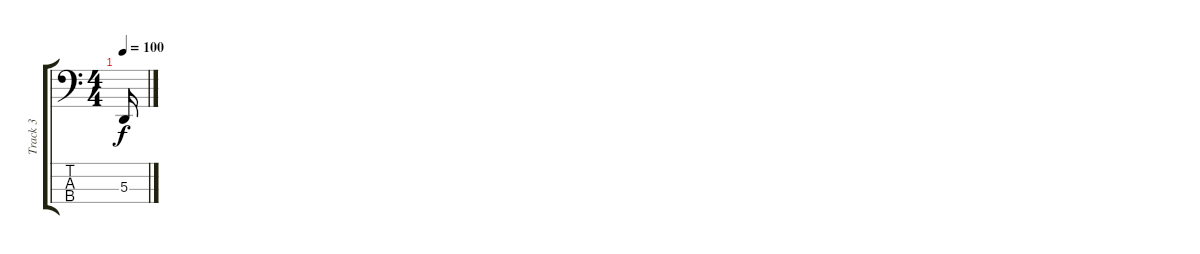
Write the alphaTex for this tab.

\track ("Track 3" "Track 3") {instrument timpani}
\staff {score tabs}
\tuning (G2 D2 A1 E1) {hide}
\ts (4 4)
\tempo 100
\clef f4
\ks c
5.3.16{dy f}
